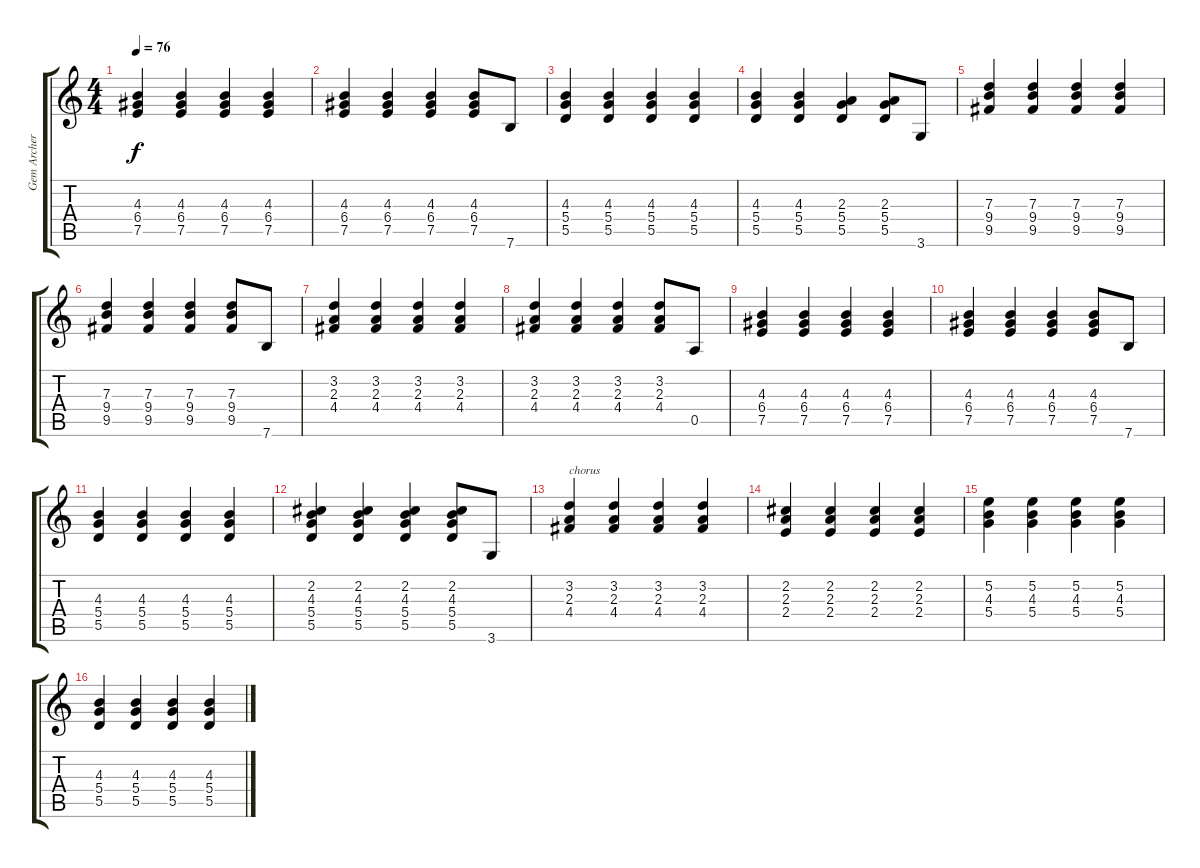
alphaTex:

\track ("Gem Archer" "Gem Archer") {instrument acousticguitarsteel}
\staff {score tabs}
\tuning (E4 B3 G3 D3 A2 E2) {hide}
\ts (4 4)
\tempo 76
\clef g2
\ks c
(4.3 6.4 7.5).4{dy f} (4.3 6.4 7.5).4 (4.3 6.4 7.5).4 (4.3 6.4 7.5).4 |
(4.3 6.4 7.5).4 (4.3 6.4 7.5).4 (4.3 6.4 7.5).4 (4.3 6.4 7.5).8 7.6.8 |
(4.3 5.4 5.5).4 (4.3 5.4 5.5).4 (4.3 5.4 5.5).4 (4.3 5.4 5.5).4 |
(4.3 5.4 5.5).4 (4.3 5.4 5.5).4 (2.3 5.4 5.5).4 (2.3 5.4 5.5).8 3.6.8 |
(7.3 9.4 9.5).4 (7.3 9.4 9.5).4 (7.3 9.4 9.5).4 (7.3 9.4 9.5).4 |
(7.3 9.4 9.5).4 (7.3 9.4 9.5).4 (7.3 9.4 9.5).4 (7.3 9.4 9.5).8 7.6.8 |
(3.2 2.3 4.4).4 (3.2 2.3 4.4).4 (3.2 2.3 4.4).4 (3.2 2.3 4.4).4 |
(3.2 2.3 4.4).4 (3.2 2.3 4.4).4 (3.2 2.3 4.4).4 (3.2 2.3 4.4).8 0.5.8 |
(4.3 6.4 7.5).4 (4.3 6.4 7.5).4 (4.3 6.4 7.5).4 (4.3 6.4 7.5).4 |
(4.3 6.4 7.5).4 (4.3 6.4 7.5).4 (4.3 6.4 7.5).4 (4.3 6.4 7.5).8 7.6.8 |
(4.3 5.4 5.5).4 (4.3 5.4 5.5).4 (4.3 5.4 5.5).4 (4.3 5.4 5.5).4 |
(2.2 4.3 5.4 5.5).4 (2.2 4.3 5.4 5.5).4 (2.2 4.3 5.4 5.5).4 (2.2 4.3 5.4 5.5).8 3.6.8 |
(3.2 2.3 4.4).4{txt "chorus"} (3.2 2.3 4.4).4 (3.2 2.3 4.4).4 (3.2 2.3 4.4).4 |
(2.2 2.3 2.4).4 (2.2 2.3 2.4).4 (2.2 2.3 2.4).4 (2.2 2.3 2.4).4 |
(5.2 4.3 5.4).4 (5.2 4.3 5.4).4 (5.2 4.3 5.4).4 (5.2 4.3 5.4).4 |
(4.3 5.4 5.5).4 (4.3 5.4 5.5).4 (4.3 5.4 5.5).4 (4.3 5.4 5.5).4
